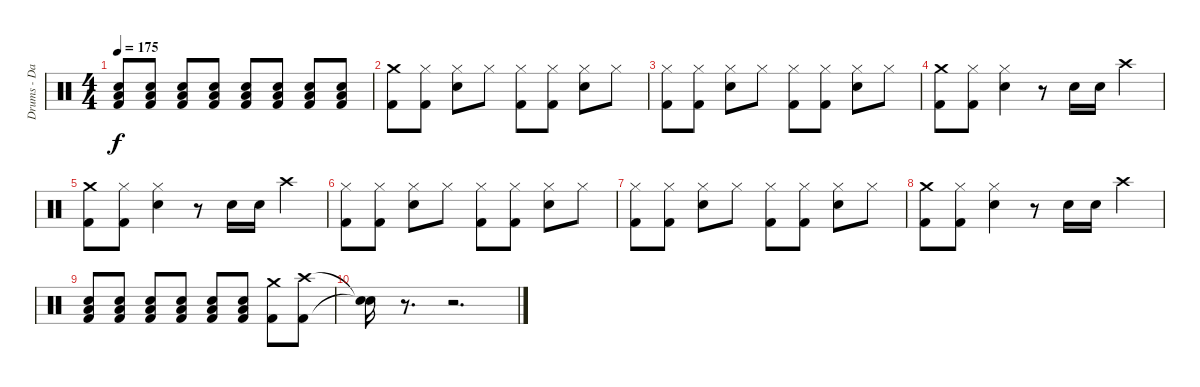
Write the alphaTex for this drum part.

\track ("Drums - David Holland" "Drums - Da") {instrument percussion}
\staff {score}
\articulation defaults
\ts (4 4)
\tempo 175
\clef neutral
\ks c
("Low Floor Tom (hit)" "Snare (hit) 2" "Kick (hit) 2").8{dy f} ("Low Floor Tom (hit)" "Snare (hit) 2" "Kick (hit) 2").8 ("Low Floor Tom (hit)" "Snare (hit) 2" "Kick (hit) 2").8 ("Low Floor Tom (hit)" "Snare (hit) 2" "Kick (hit) 2").8 ("Low Floor Tom (hit)" "Snare (hit) 2" "Kick (hit) 2").8 ("Low Floor Tom (hit)" "Snare (hit) 2" "Kick (hit) 2").8 ("Low Floor Tom (hit)" "Snare (hit) 2" "Kick (hit) 2").8 ("Low Floor Tom (hit)" "Snare (hit) 2" "Kick (hit) 2").8 |
("Crash medium (hit)" "Kick (hit) 2").8 ("Hi-Hat (closed)" "Kick (hit) 2").8 ("Hi-Hat (closed)" "Snare (hit) 2").8 "Hi-Hat (closed)".8 ("Hi-Hat (closed)" "Kick (hit) 2").8 ("Hi-Hat (closed)" "Kick (hit) 2").8 ("Hi-Hat (closed)" "Snare (hit) 2").8 "Hi-Hat (closed)".8 |
("Hi-Hat (closed)" "Kick (hit) 2").8 ("Hi-Hat (closed)" "Kick (hit) 2").8 ("Hi-Hat (closed)" "Snare (hit) 2").8 "Hi-Hat (closed)".8 ("Hi-Hat (closed)" "Kick (hit) 2").8 ("Hi-Hat (closed)" "Kick (hit) 2").8 ("Hi-Hat (closed)" "Snare (hit) 2").8 "Hi-Hat (closed)".8 |
("Crash medium (hit)" "Kick (hit) 2").8 ("Hi-Hat (closed)" "Kick (hit) 2").8 ("Hi-Hat (closed)" "Snare (hit) 2").4 r.8 "Snare (hit) 2".16 "Snare (hit) 2".16 "Crash high (hit)".4 |
("Crash medium (hit)" "Kick (hit) 2").8 ("Hi-Hat (closed)" "Kick (hit) 2").8 ("Hi-Hat (closed)" "Snare (hit) 2").4 r.8 "Snare (hit) 2".16 "Snare (hit) 2".16 "Crash high (hit)".4 |
("Hi-Hat (closed)" "Kick (hit) 2").8 ("Hi-Hat (closed)" "Kick (hit) 2").8 ("Hi-Hat (closed)" "Snare (hit) 2").8 "Hi-Hat (closed)".8 ("Hi-Hat (closed)" "Kick (hit) 2").8 ("Hi-Hat (closed)" "Kick (hit) 2").8 ("Hi-Hat (closed)" "Snare (hit) 2").8 "Hi-Hat (closed)".8 |
("Hi-Hat (closed)" "Kick (hit) 2").8 ("Hi-Hat (closed)" "Kick (hit) 2").8 ("Hi-Hat (closed)" "Snare (hit) 2").8 "Hi-Hat (closed)".8 ("Hi-Hat (closed)" "Kick (hit) 2").8 ("Hi-Hat (closed)" "Kick (hit) 2").8 ("Hi-Hat (closed)" "Snare (hit) 2").8 "Hi-Hat (closed)".8 |
("Crash medium (hit)" "Kick (hit) 2").8 ("Hi-Hat (closed)" "Kick (hit) 2").8 ("Hi-Hat (closed)" "Snare (hit) 2").4 r.8 "Snare (hit) 2".16 "Snare (hit) 2".16 "Crash high (hit)".4 |
("Low Floor Tom (hit)" "Snare (hit) 2" "Kick (hit) 2").8 ("Low Floor Tom (hit)" "Snare (hit) 2" "Kick (hit) 2").8 ("Low Floor Tom (hit)" "Snare (hit) 2" "Kick (hit) 2").8 ("Low Floor Tom (hit)" "Snare (hit) 2" "Kick (hit) 2").8 ("Low Floor Tom (hit)" "Snare (hit) 2" "Kick (hit) 2").8 ("Low Floor Tom (hit)" "Snare (hit) 2" "Kick (hit) 2").8 ("Crash medium (hit)" "Kick (hit) 2").8 ("Crash high (hit)" "Kick (hit) 2").8 |
("Snare (hit)"{t} "Snare (hit)"{t}).16 r.8{d} r.2{d}
